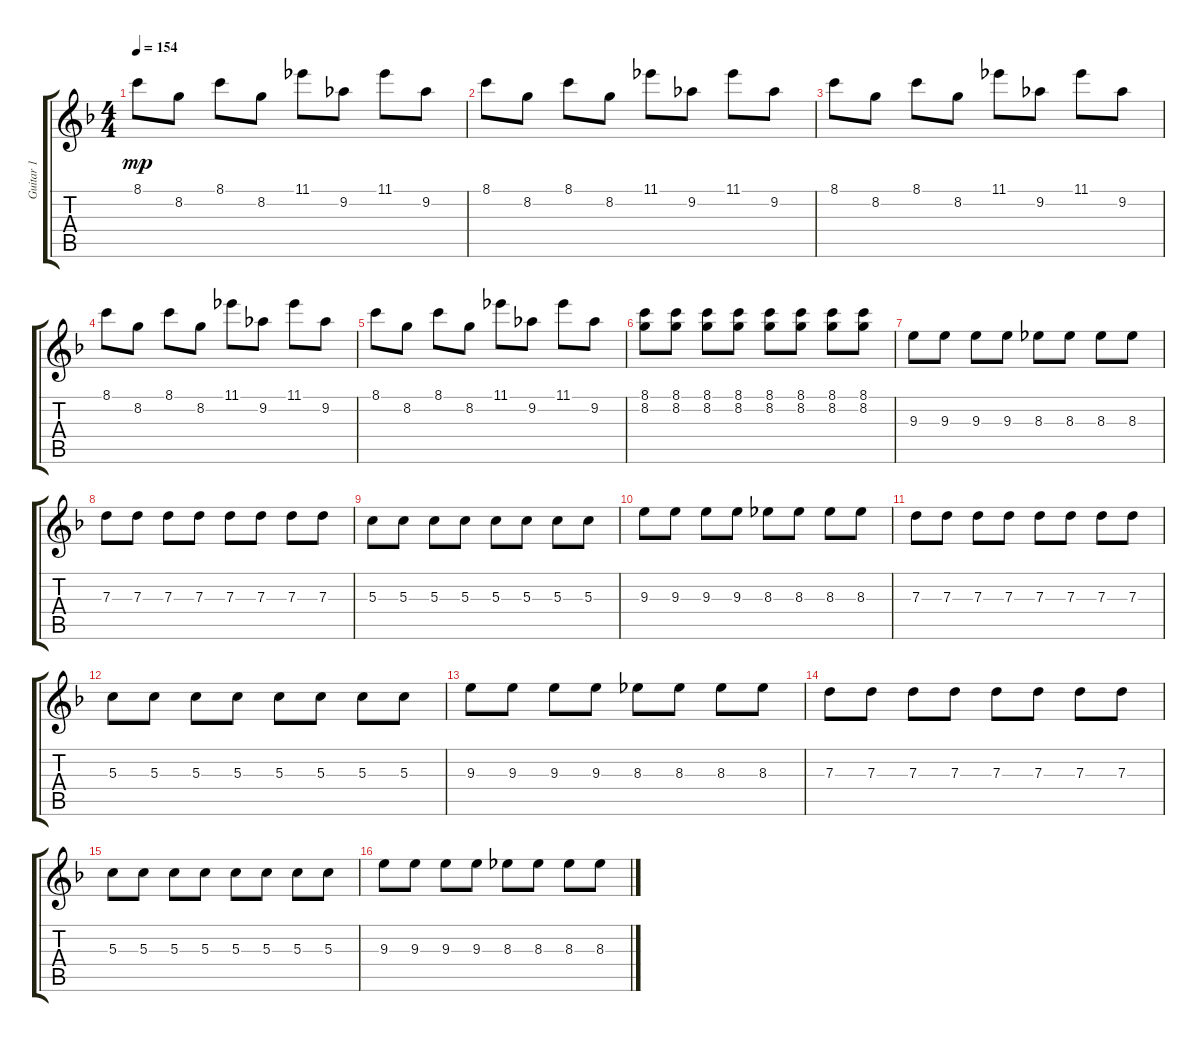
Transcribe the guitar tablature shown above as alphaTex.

\track ("Guitar 1" "Guitar 1") {instrument electricguitarclean}
\staff {score tabs}
\tuning (E4 B3 G3 D3 A2 E2) {hide}
\ts (4 4)
\tempo 154
\clef g2
\ks f
8.1.8{dy mp} 8.2.8 8.1.8 8.2.8 11.1.8 9.2.8 11.1.8 9.2.8 |
8.1.8 8.2.8 8.1.8 8.2.8 11.1.8 9.2.8 11.1.8 9.2.8 |
8.1.8 8.2.8 8.1.8 8.2.8 11.1.8 9.2.8 11.1.8 9.2.8 |
8.1.8 8.2.8 8.1.8 8.2.8 11.1.8 9.2.8 11.1.8 9.2.8 |
8.1.8 8.2.8 8.1.8 8.2.8 11.1.8 9.2.8 11.1.8 9.2.8 |
(8.1 8.2).8 (8.1 8.2).8 (8.1 8.2).8 (8.1 8.2).8 (8.1 8.2).8 (8.1 8.2).8 (8.1 8.2).8 (8.1 8.2).8 |
9.3.8 9.3.8 9.3.8 9.3.8 8.3.8 8.3.8 8.3.8 8.3.8 |
7.3.8 7.3.8 7.3.8 7.3.8 7.3.8 7.3.8 7.3.8 7.3.8 |
5.3.8 5.3.8 5.3.8 5.3.8 5.3.8 5.3.8 5.3.8 5.3.8 |
9.3.8 9.3.8 9.3.8 9.3.8 8.3.8 8.3.8 8.3.8 8.3.8 |
7.3.8 7.3.8 7.3.8 7.3.8 7.3.8 7.3.8 7.3.8 7.3.8 |
5.3.8 5.3.8 5.3.8 5.3.8 5.3.8 5.3.8 5.3.8 5.3.8 |
9.3.8 9.3.8 9.3.8 9.3.8 8.3.8 8.3.8 8.3.8 8.3.8 |
7.3.8 7.3.8 7.3.8 7.3.8 7.3.8 7.3.8 7.3.8 7.3.8 |
5.3.8 5.3.8 5.3.8 5.3.8 5.3.8 5.3.8 5.3.8 5.3.8 |
9.3.8 9.3.8 9.3.8 9.3.8 8.3.8 8.3.8 8.3.8 8.3.8
